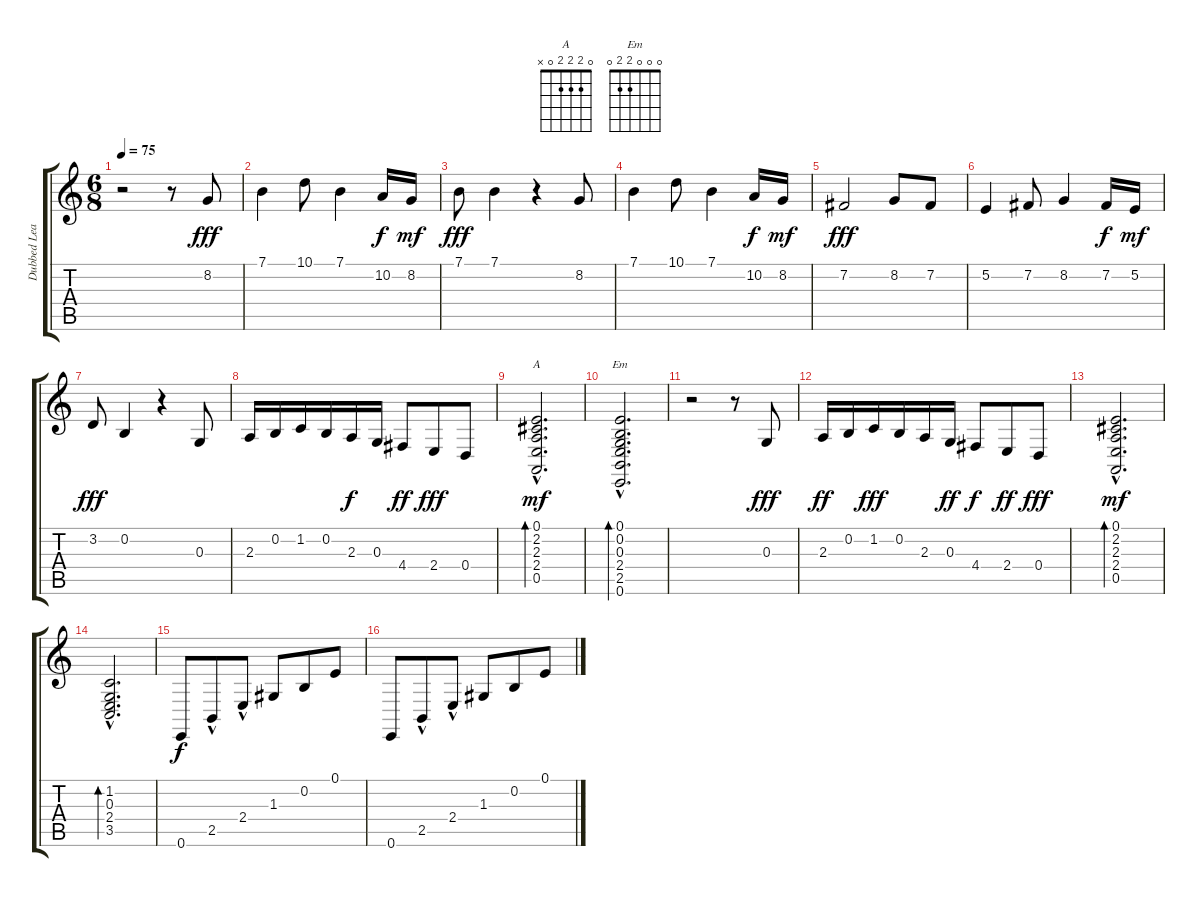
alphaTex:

\track ("Dubbed Lead" "Dubbed Lea") {instrument orchestralharp}
\staff {score tabs}
\tuning (E4 B3 G3 D3 A2 E2) {hide}
\chord ("A" 0 2 2 2 0 x)
\chord ("Em" 0 0 0 2 2 0)
\ts (6 8)
\tempo 75
\clef g2
\ks c
r.2{dy fff} r.8 8.2.8 |
7.1.4 10.1.8 7.1.4 10.2.16{dy f} 8.2.16{dy mf} |
7.1.8{dy fff} 7.1.4 r.4 8.2.8 |
7.1.4 10.1.8 7.1.4 10.2.16{dy f} 8.2.16{dy mf} |
7.2.2{dy fff} 8.2.8 7.2.8 |
5.2.4 7.2.8 8.2.4 7.2.16{dy f} 5.2.16{dy mf} |
3.2.8{dy fff} 0.2.4 r.4 0.3.8 |
2.3.16 0.2.16 1.2.16 0.2.16 2.3.16{dy f} 0.3.16 4.4.8{dy ff} 2.4.8{dy fff} 0.4.8 |
(0.1{hac} 2.2{hac} 2.3{hac} 2.4{hac} 0.5{hac}).2{d bd 240 ch "A" dy mf} |
(0.1{hac} 0.2{hac} 0.3{hac} 2.4{hac} 2.5{hac} 0.6{hac}).2{d bd 240 ch "Em"} |
r.2 r.8 0.3.8{dy fff} |
2.3.16{dy ff} 0.2.16 1.2.16{dy fff} 0.2.16 2.3.16 0.3.16{dy ff} 4.4.8{dy f} 2.4.8{dy ff} 0.4.8{dy fff} |
(0.1{hac} 2.2{hac} 2.3{hac} 2.4{hac} 0.5{hac}).2{d bd 240 dy mf} |
(1.2{hac} 0.3{hac} 2.4{hac} 3.5{hac}).2{d bd 240} |
0.6.8{dy f} 2.5{hac}.8 2.4{hac}.8 1.3.8 0.2.8 0.1.8 |
0.6.8 2.5{hac}.8 2.4{hac}.8 1.3.8 0.2.8 0.1.8
